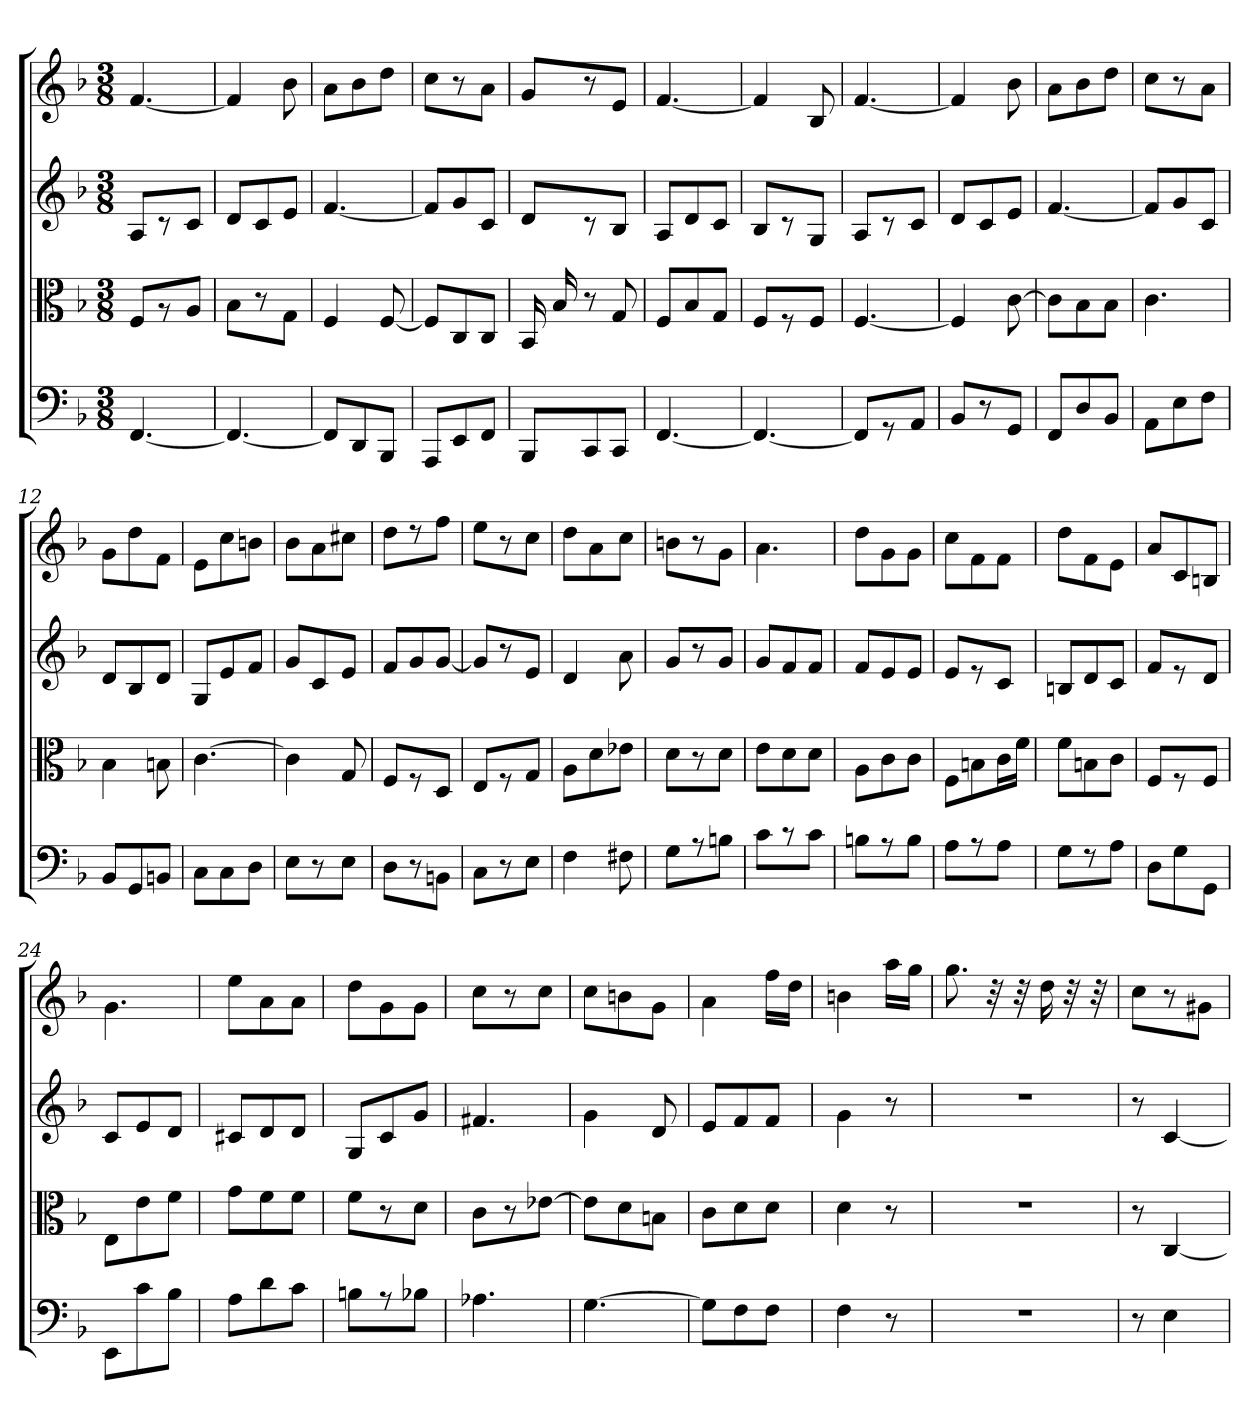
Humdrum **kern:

**kern	**kern	**kern	**kern
*part4	*part3	*part2	*part1
*staff4	*staff3	*staff2	*staff1
*clefF4	*clefC3	*clefG2	*clefG2
*k[b-]	*k[b-]	*k[b-]	*k[b-]
*F:	*F:	*F:	*F:
*M3/8	*M3/8	*M3/8	*M3/8
=	=	=	=
[4.FF/	8F/L	8A/L	[4.f/
.	8r	8r	.
.	8A/J	8c/J	.
=2	=2	=2	=2
4.FF/_	8B-\L	8d/L	4f/]
.	8r	8c/	.
.	8G\J	8e/J	8b-\
=3	=3	=3	=3
8FF/L]	4F/	[4.f/	8a\L
8DD/	.	.	8b-\
8BBB-/J	[8F/	.	8dd\J
=4	=4	=4	=4
8AAA/L	8F/L]	8f/L]	8cc\L
8EE/	8C/	8g/	8r
8FF/J	8C/J	8c/J	8a\J
=5	=5	=5	=5
8BBB-/L	16BB-/	8d/L	8g/L
.	16B-/	.	.
8CC/	8r	8r	8r
8CC/J	8G/	8B-/J	8e/J
=6	=6	=6	=6
[4.FF/	8F/L	8A/L	[4.f/
.	8B-/	8d/	.
.	8G/J	8c/J	.
=7	=7	=7	=7
4.FF/_	8F/L	8B-/L	4f/]
.	8r	8r	.
.	8F/J	8G/J	8B-/
=8	=8	=8	=8
8FF/L]	[4.F/	8A/L	[4.f/
8r	.	8r	.
8AA/J	.	8c/J	.
=9	=9	=9	=9
8BB-/L	4F/]	8d/L	4f/]
8r	.	8c/	.
8GG/J	[8c\	8e/J	8b-\
=10	=10	=10	=10
8FF/L	8c\L]	[4.f/	8a\L
8D/	8B-\	.	8b-\
8BB-/J	8B-\J	.	8dd\J
=11	=11	=11	=11
8AA\L	4.c\	8f/L]	8cc\L
8E\	.	8g/	8r
8F\J	.	8c/J	8a\J
=12	=12	=12	=12
8BB-/L	4B-\	8d/L	8g\L
8GG/	.	8B-/	8dd\
8BBn/J	8Bn\	8d/J	8f\J
=13	=13	=13	=13
8C\L	[4.c\	8G/L	8e\L
8C\	.	8e/	8cc\
8D\J	.	8f/J	8bn\J
=14	=14	=14	=14
8E\L	4c\]	8g/L	8b-\L
8r	.	8c/	8a\
8E\J	8G/	8e/J	8cc#X\J
=15	=15	=15	=15
8D\L	8F/L	8f/L	8dd\L
8r	8r	8g/	8r
8BBn\J	8D/J	[8g/J	8ff\J
=16	=16	=16	=16
8C\L	8E/L	8g/L]	8ee\L
8r	8r	8r	8r
8E\J	8G/J	8e/J	8cc\J
=17	=17	=17	=17
4F\	8A\L	4d/	8dd\L
.	8d\	.	8a\
8F#X\	8e-X\J	8a\	8cc\J
=18	=18	=18	=18
8G\L	8d\L	8g/L	8bn\L
8r	8r	8r	8r
8Bn\J	8d\J	8g/J	8g\J
=19	=19	=19	=19
8c\L	8e\L	8g/L	4.a\
8r	8d\	8f/	.
8c\J	8d\J	8f/J	.
=20	=20	=20	=20
8Bn\L	8A\L	8f/L	8dd\L
8r	8c\	8e/	8g\
8B\J	8c\J	8e/J	8g\J
=21	=21	=21	=21
8A\L	8F\L	8e/L	8cc\L
8r	8Bn\	8r	8f\
8A\J	16c\L	8c/J	8f\J
.	16f\JJ	.	.
=22	=22	=22	=22
8G\L	8f\L	8Bn/L	8dd\L
8r	8Bn\	8d/	8f\
8A\J	8c\J	8c/J	8e\J
=23	=23	=23	=23
8D\L	8F/L	8f/L	8a/L
8G\	8r	8r	8c/
8GG\J	8F/J	8d/J	8Bn/J
=24	=24	=24	=24
8EE\L	8E\L	8c/L	4.g\
8c\	8e\	8e/	.
8B-\J	8f\J	8d/J	.
=25	=25	=25	=25
8A\L	8g\L	8c#X/L	8ee\L
8d\	8f\	8d/	8a\
8c\J	8f\J	8d/J	8a\J
=26	=26	=26	=26
8Bn\L	8f\L	8G/L	8dd\L
8r	8r	8c/	8g\
8B-X\J	8d\J	8g/J	8g\J
=27	=27	=27	=27
4.A-X\	8c\L	4.f#X/	8cc\L
.	8r	.	8r
.	[8e-X\J	.	8cc\J
=28	=28	=28	=28
[4.G\	8e-\L]	4g\	8cc\L
.	8d\	.	8bn\
.	8Bn\J	8d/	8g\J
=29	=29	=29	=29
8G\L]	8c\L	8e/L	4a\
8F\	8d\	8f/	.
8F\J	8d\J	8f/J	16ff\LL
.	.	.	16dd\JJ
=30	=30	=30	=30
4F\	4d\	4g\	4bn\
8r	8r	8r	16aa\LL
.	.	.	16gg\JJ
=31	=31	=31	=31
4.r	4.r	4.r	8.gg\
.	.	.	32r
.	.	.	32r
.	.	.	16dd\
.	.	.	32r
.	.	.	32r
=32	=32	=32	=32
8r	8r	8r	8cc\L
4E\	[4C/	[4c/	8r
.	.	.	8g#X\J
=	=	=	=
*-	*-	*-	*-
